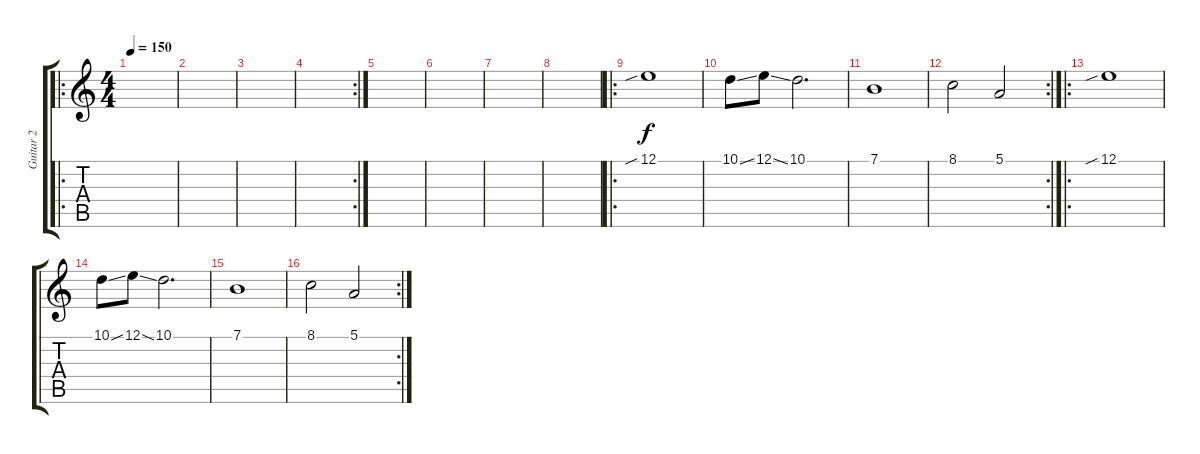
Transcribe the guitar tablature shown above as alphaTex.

\track ("Guitar 2" "Guitar 2") {instrument choiraahs}
\staff {score tabs}
\tuning (E4 B3 G3 D3 A2 E2) {hide}
\ro
\ts (4 4)
\tempo 150
\clef g2
\ks c
|
|
|
\rc 2
|
|
|
|
|
\ro
12.1{sib}.1 |
10.1{ss}.8 12.1{ss}.8 10.1.2{d} |
7.1.1 |
\rc 2
8.1.2 5.1.2 |
\ro
12.1{sib}.1 |
10.1{ss}.8 12.1{ss}.8 10.1.2{d} |
7.1.1 |
\rc 2
8.1.2 5.1.2
